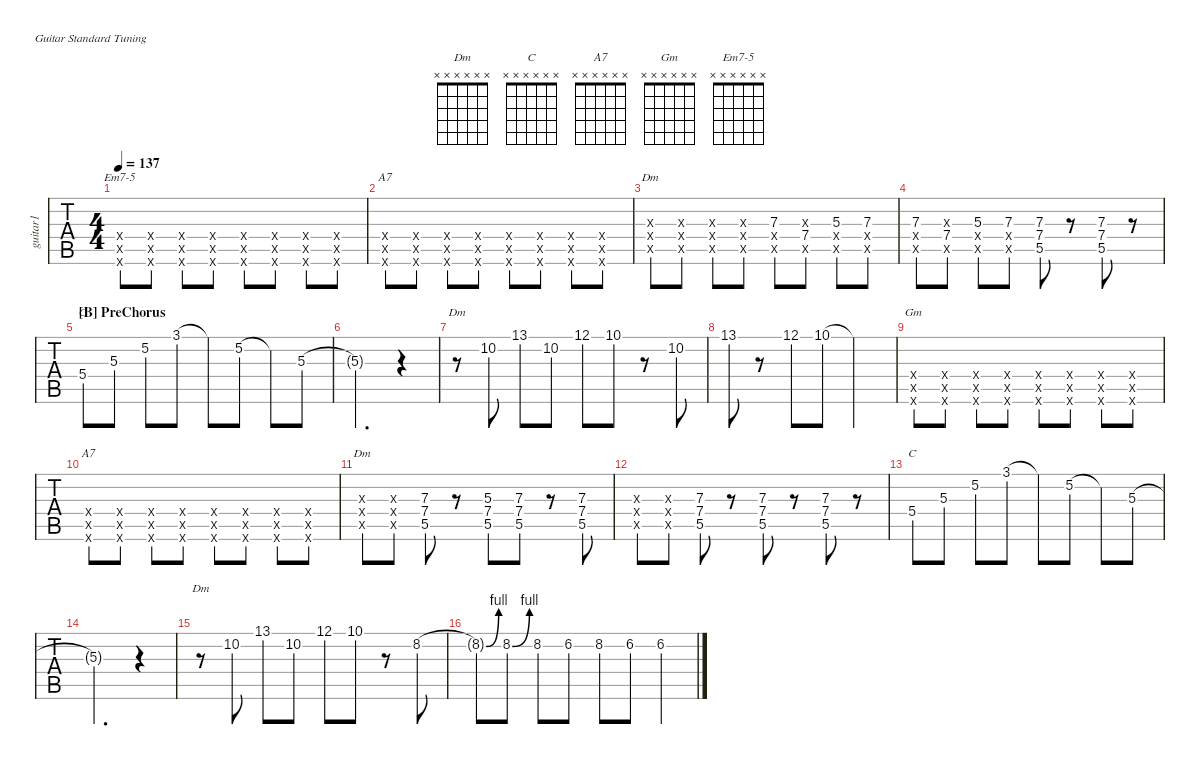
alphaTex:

\defaultSystemsLayout 4
\hideDynamics
\bracketExtendMode nobrackets
\track ("Guitar1" "guitar1") {defaultSystemsLayout 4 instrument overdrivenguitar}
\staff {tabs}
\tuning (E4 B3 G3 D3 A2 E2)
\chord ("Dm" x x x x x x)
\chord ("C" x x x x x x)
\chord ("A7" x x x x x x)
\chord ("Gm" x x x x x x)
\chord ("Em7-5" x x x x x x)
\ts (4 4)
\tempo 137
\clef g2
\ks f
(0.6{x acc forcenatural} 1.5{x acc b} 2.4{x acc forcenatural}).8{ch "Em7-5" dy mf} (0.6{x acc forcenatural} 1.5{x acc b} 2.4{x acc forcenatural}).8 (0.6{x acc forcenatural} 1.5{x acc b} 2.4{x acc forcenatural}).8 (0.6{x acc forcenatural} 1.5{x acc b} 2.4{x acc forcenatural}).8 (0.6{x acc forcenatural} 1.5{x acc b} 2.4{x acc forcenatural}).8 (0.6{x acc forcenatural} 1.5{x acc b} 2.4{x acc forcenatural}).8 (0.6{x acc forcenatural} 1.5{x acc b} 2.4{x acc forcenatural}).8 (0.6{x acc forcenatural} 1.5{x acc b} 2.4{x acc forcenatural}).8 |
(5.6{x acc forcenatural} 7.5{x acc forcenatural} 7.4{x acc forcenatural}).8{ch "A7"} (5.6{x acc forcenatural} 7.5{x acc forcenatural} 7.4{x acc forcenatural}).8 (5.6{x acc forcenatural} 7.5{x acc forcenatural} 7.4{x acc forcenatural}).8 (5.6{x acc forcenatural} 7.5{x acc forcenatural} 7.4{x acc forcenatural}).8 (5.6{x acc forcenatural} 7.5{x acc forcenatural} 7.4{x acc forcenatural}).8 (5.6{x acc forcenatural} 7.5{x acc forcenatural} 7.4{x acc forcenatural}).8 (5.6{x acc forcenatural} 7.5{x acc forcenatural} 7.4{x acc forcenatural}).8 (5.6{x acc forcenatural} 7.5{x acc forcenatural} 7.4{x acc forcenatural}).8 |
(5.5{x acc forcenatural} 7.4{x acc forcenatural} 7.3{x acc forcenatural}).8{ch "Dm"} (5.5{x acc forcenatural} 7.4{x acc forcenatural} 7.3{x acc forcenatural}).8 (5.5{x acc forcenatural} 7.4{x acc forcenatural} 7.3{x acc forcenatural}).8 (5.5{x acc forcenatural} 7.4{x acc forcenatural} 7.3{x acc forcenatural}).8 (5.5{x acc forcenatural} 7.4{x acc forcenatural} 7.3{acc forcenatural}).8 (5.5{x acc forcenatural} 7.4{acc forcenatural} 7.3{x acc forcenatural}).8 (5.5{x acc forcenatural} 7.4{x acc forcenatural} 5.3{acc forcenatural}).8 (5.5{x acc forcenatural} 7.4{x acc forcenatural} 7.3{acc forcenatural}).8 |
(5.5{x acc forcenatural} 7.4{x acc forcenatural} 7.3{acc forcenatural}).8 (5.5{x acc forcenatural} 7.4{acc forcenatural} 7.3{x acc forcenatural}).8 (5.5{x acc forcenatural} 7.4{x acc forcenatural} 5.3{acc forcenatural}).8 (5.5{x acc forcenatural} 7.4{x acc forcenatural} 7.3{acc forcenatural}).8 (5.5{acc forcenatural} 7.4{acc forcenatural} 7.3{acc forcenatural}).8 r.8 (5.5{acc forcenatural} 7.4{acc forcenatural} 7.3{acc forcenatural}).8 r.8 |
\section ("B" "PreChorus")
5.4{acc forcenatural}.8{ch "C"} 5.3{acc forcenatural}.8 5.2{acc forcenatural}.8 3.1{acc forcenatural}.8 3.1{t acc forcenatural}.8 5.2{acc forcenatural}.8 5.2{t acc forcenatural}.8 5.3{acc forcenatural}.8 |
5.3{t acc forcenatural}.2{d} r.4 |
r.8{ch "Dm"} 10.2{acc forcenatural}.8 13.1{acc forcenatural}.8 10.2{acc forcenatural}.8 12.1{acc forcenatural}.8 10.1{acc forcenatural}.8 r.8 10.2{acc forcenatural}.8 |
13.1{acc forcenatural}.8 r.8 12.1{acc forcenatural}.8 10.1{acc forcenatural}.8 10.1{t acc forcenatural}.2 |
(3.6{x acc forcenatural} 5.5{x acc forcenatural} 5.4{x acc forcenatural}).8{ch "Gm"} (3.6{x acc forcenatural} 5.5{x acc forcenatural} 5.4{x acc forcenatural}).8 (3.6{x acc forcenatural} 5.5{x acc forcenatural} 5.4{x acc forcenatural}).8 (3.6{x acc forcenatural} 5.5{x acc forcenatural} 5.4{x acc forcenatural}).8 (3.6{x acc forcenatural} 5.5{x acc forcenatural} 5.4{x acc forcenatural}).8 (3.6{x acc forcenatural} 5.5{x acc forcenatural} 5.4{x acc forcenatural}).8 (3.6{x acc forcenatural} 5.5{x acc forcenatural} 5.4{x acc forcenatural}).8 (3.6{x acc forcenatural} 5.5{x acc forcenatural} 5.4{x acc forcenatural}).8 |
(7.5{x acc forcenatural} 7.4{x acc forcenatural} 5.6{x acc forcenatural}).8{ch "A7"} (7.5{x acc forcenatural} 7.4{x acc forcenatural} 5.6{x acc forcenatural}).8 (7.5{x acc forcenatural} 7.4{x acc forcenatural} 5.6{x acc forcenatural}).8 (7.5{x acc forcenatural} 7.4{x acc forcenatural} 5.6{x acc forcenatural}).8 (7.5{x acc forcenatural} 7.4{x acc forcenatural} 5.6{x acc forcenatural}).8 (7.5{x acc forcenatural} 7.4{x acc forcenatural} 5.6{x acc forcenatural}).8 (7.5{x acc forcenatural} 7.4{x acc forcenatural} 5.6{x acc forcenatural}).8 (7.5{x acc forcenatural} 7.4{x acc forcenatural} 5.6{x acc forcenatural}).8 |
(5.5{x acc forcenatural} 7.4{x acc forcenatural} 7.3{x acc forcenatural}).8{ch "Dm"} (5.5{x acc forcenatural} 7.4{x acc forcenatural} 7.3{x acc forcenatural}).8 (5.5{acc forcenatural} 7.4{acc forcenatural} 7.3{acc forcenatural}).8 r.8 (5.5{acc forcenatural} 7.4{acc forcenatural} 5.3{acc forcenatural}).8 (5.5{acc forcenatural} 7.4{acc forcenatural} 7.3{acc forcenatural}).8 r.8 (5.5{acc forcenatural} 7.4{acc forcenatural} 7.3{acc forcenatural}).8 |
(5.5{x acc forcenatural} 7.4{x acc forcenatural} 7.3{x acc forcenatural}).8 (5.5{x acc forcenatural} 7.4{x acc forcenatural} 7.3{x acc forcenatural}).8 (5.5{acc forcenatural} 7.4{acc forcenatural} 7.3{acc forcenatural}).8 r.8 (5.5{acc forcenatural} 7.4{acc forcenatural} 7.3{acc forcenatural}).8 r.8 (5.5{acc forcenatural} 7.4{acc forcenatural} 7.3{acc forcenatural}).8 r.8 |
5.4{acc forcenatural}.8{ch "C"} 5.3{acc forcenatural}.8 5.2{acc forcenatural}.8 3.1{acc forcenatural}.8 3.1{t acc forcenatural}.8 5.2{acc forcenatural}.8 5.2{t acc forcenatural}.8 5.3{acc forcenatural}.8 |
5.3{t acc forcenatural}.2{d} r.4 |
r.8{ch "Dm"} 10.2{acc forcenatural}.8 13.1{acc forcenatural}.8 10.2{acc forcenatural}.8 12.1{acc forcenatural}.8 10.1{acc forcenatural}.8 r.8 8.2{acc forcenatural}.8 |
8.2{be (bend 0 0 15 4) t acc forcenatural}.8 8.2{be (bend 0 0 15 4) acc forcenatural}.8 8.2{acc forcenatural}.8 6.2{acc forcenatural}.8 8.2{acc forcenatural}.8 6.2{acc forcenatural}.8 6.2{acc forcenatural}.4
